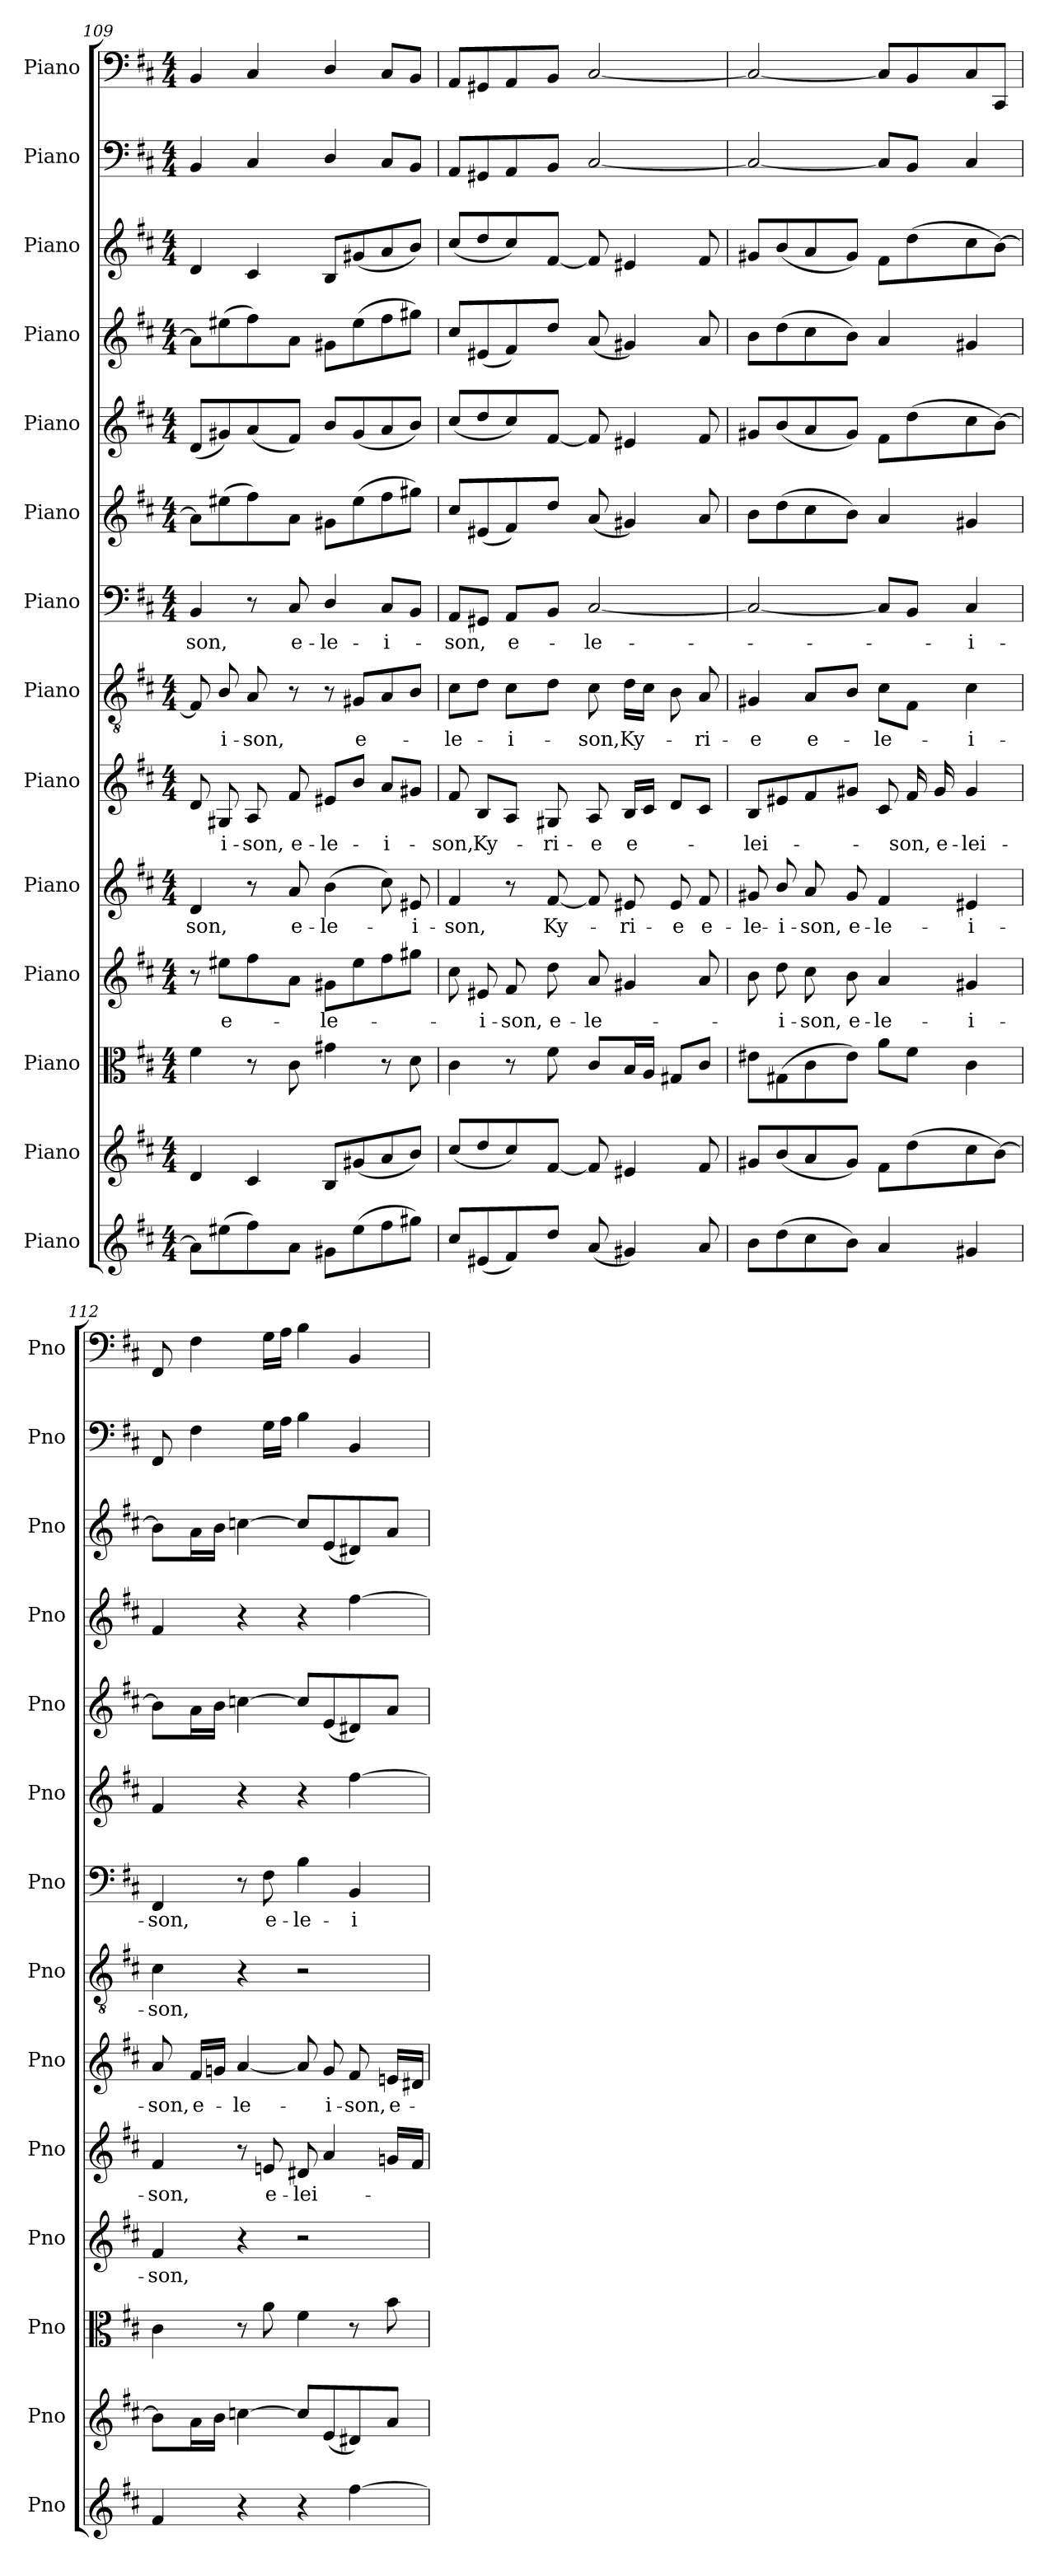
**kern	**kern	**kern	**kern	**text	**kern	**text	**kern	**text	**kern	**text	**kern	**text	**kern	**kern	**kern	**kern	**kern	**kern
*part14	*part13	*part12	*part11	*part11	*part10	*part10	*part9	*part9	*part8	*part8	*part7	*part7	*part6	*part5	*part4	*part3	*part2	*part1
*staff14	*staff13	*staff12	*staff11	*staff11	*staff10	*staff10	*staff9	*staff9	*staff8	*staff8	*staff7	*staff7	*staff6	*staff5	*staff4	*staff3	*staff2	*staff1
*I"Piano	*I"Piano	*I"Piano	*I"Piano	*	*I"Piano	*	*I"Piano	*	*I"Piano	*	*I"Piano	*	*I"Piano	*I"Piano	*I"Piano	*I"Piano	*I"Piano	*I"Piano
*I'Pno	*I'Pno	*I'Pno	*I'Pno	*	*I'Pno	*	*I'Pno	*	*I'Pno	*	*I'Pno	*	*I'Pno	*I'Pno	*I'Pno	*I'Pno	*I'Pno	*I'Pno
*clefG2	*clefG2	*clefC3	*clefG2	*	*clefG2	*	*clefG2	*	*clefGv2	*	*clefF4	*	*clefG2	*clefG2	*clefG2	*clefG2	*clefF4	*clefF4
*k[f#c#]	*k[f#c#]	*k[f#c#]	*k[f#c#]	*	*k[f#c#]	*	*k[f#c#]	*	*k[f#c#]	*	*k[f#c#]	*	*k[f#c#]	*k[f#c#]	*k[f#c#]	*k[f#c#]	*k[f#c#]	*k[f#c#]
*b:	*b:	*b:	*b:	*	*b:	*	*b:	*	*b:	*	*b:	*	*b:	*b:	*b:	*b:	*b:	*b:
*M4/4	*M4/4	*M4/4	*M4/4	*	*M4/4	*	*M4/4	*	*M4/4	*	*M4/4	*	*M4/4	*M4/4	*M4/4	*M4/4	*M4/4	*M4/4
=109	=109	=109	=109	=109	=109	=109	=109	=109	=109	=109	=109	=109	=109	=109	=109	=109	=109	=109
8a\L]	4d/	4f#\	8r	.	4d/	-son,	8d/	.	8F#/]	.	4BB/	-son,	8a\L]	(<8d/L	8a\L]	4d/	4BB/	4BB/
(>8ee#X\	.	.	8ee#X\L	e-	.	.	8G#X/	-i-	8B/	-i-	.	.	(>8ee#X\	8g#X/)	(>8ee#X\	.	.	.
8ff#\)	4c#/	8r	8ff#\	.	8r	.	8A/	-son,	8A/	-son,	8r	.	8ff#\)	(<8a/	8ff#\)	4c#/	4C#/	4C#/
8a\J	.	8c#\	8a\J	.	8a/	e-	8f#/	e-	8r	.	8C#/	e-	8a\J	8f#/J)	8a\J	.	.	.
8g#X\L	8B/L	4g#X\	8g#X\L	-le-	(>4b\	-le-	8e#X/L	-le-	8r	.	4D/	-le-	8g#X\L	8b/L	8g#X\L	8B/L	4D/	4D/
(>8ee#\	(<8g#X/	.	8ee#\	.	.	.	8b/J	.	8G#X/L	e-	.	.	(>8ee#\	(<8g#/	(>8ee#\	(<8g#X/	.	.
8ff#\	8a/	8r	8ff#\	.	8cc#\)	.	8a/L	-i-	8A/	.	8C#/L	-i-	8ff#\	8a/	8ff#\	8a/	8C#/L	8C#/L
8gg#X\J)	8b/J)	8d\	8gg#X\J	.	8e#X/	-i-	8g#X/J	.	8B/J	.	8BB/J	.	8gg#X\J)	8b/J)	8gg#X\J)	8b/J)	8BB/J	8BB/J
=110	=110	=110	=110	=110	=110	=110	=110	=110	=110	=110	=110	=110	=110	=110	=110	=110	=110	=110
8cc#/L	(<8cc#/L	4c#\	8cc#\	.	4f#/	-son,	8f#/	-son,	8c#\L	-le-	8AA/L	-son,	8cc#/L	(<8cc#/L	8cc#/L	(<8cc#/L	8AA/L	8AA/L
(<8e#X/	8dd/	.	8e#X/	-i-	.	.	8B/L	Ky-	8d\J	.	8GG#X/J	.	(<8e#X/	8dd/	(<8e#X/	8dd/	8GG#X/	8GG#X/
8f#/)	8cc#/)	8r	8f#/	-son,	8r	.	8A/J	.	8c#\L	-i-	8AA/L	e-	8f#/)	8cc#/)	8f#/)	8cc#/)	8AA/	8AA/
8dd/J	[8f#/J	8f#\	8dd\	e-	[8f#/	Ky-	8G#X/	-ri-	8d\J	.	8BB/J	.	8dd/J	[8f#/J	8dd/J	[8f#/J	8BB/J	8BB/J
(<8a/	8f#/]	8c#/L	8a/	-le-	8f#/]	.	8A/	-e	8c#\	-son,	[2C#/	-le-	(<8a/	8f#/]	(<8a/	8f#/]	[2C#/	[2C#/
4g#X/)	4e#X/	16B/L	4g#X/	.	8e#X/	-ri-	16B/LL	e-	16d\LL	Ky-	.	.	4g#X/)	4e#X/	4g#X/)	4e#X/	.	.
.	.	16A/JJ	.	.	.	.	16c#/JJ	.	16c#\JJ	.	.	.	.	.	.	.	.	.
.	.	8G#X/L	.	.	8e#/	-e	8d/L	.	8B\	.	.	.	.	.	.	.	.	.
8a/	8f#/	8c#/J	8a/	.	8f#/	e-	8c#/J	.	8A/	-ri-	.	.	8a/	8f#/	8a/	8f#/	.	.
=111	=111	=111	=111	=111	=111	=111	=111	=111	=111	=111	=111	=111	=111	=111	=111	=111	=111	=111
8b\L	8g#X/L	8e#X\L	8b\	.	8g#X/	-le-	8B/L	-lei-	4G#X/	-e	2C#/_	.	8b\L	8g#X/L	8b\L	8g#X/L	2C#/_	2C#/_
(>8dd\	(<8b/	(>8G#X\	8dd\	-i-	8b/	-i-	8e#X/	.	.	.	.	.	(>8dd\	(<8b/	(>8dd\	(<8b/	.	.
8cc#\	8a/	8c#\	8cc#\	-son,	8a/	-son,	8f#/	.	8A/L	e-	.	.	8cc#\	8a/	8cc#\	8a/	.	.
8b\J)	8g#/J)	8e#\J)	8b\	e-	8g#/	e-	8g#X/J	.	8B/J	.	.	.	8b\J)	8g#/J)	8b\J)	8g#/J)	.	.
4a/	8f#\L	8a\L	4a/	-le-	4f#/	-le-	8c#/	.	8c#\L	-le-	8C#/L]	.	4a/	8f#\L	4a/	8f#\L	8C#/L]	8C#/L]
.	(>8dd\	8f#\J	.	.	.	.	16f#/	-son,	8F#\J	.	8BB/J	.	.	(>8dd\	.	(>8dd\	8BB/J	8BB/
.	.	.	.	.	.	.	16g#/	e-	.	.	.	.	.	.	.	.	.	.
4g#X/	8cc#\	4c#\	4g#X/	-i-	4e#X/	-i-	4g#/	-lei-	4c#\	-i-	4C#/	-i-	4g#X/	8cc#\	4g#X/	8cc#\	4C#/	8C#/
.	[8b\J)	.	.	.	.	.	.	.	.	.	.	.	.	[8b\J)	.	[8b\J)	.	8CC#/J
=112	=112	=112	=112	=112	=112	=112	=112	=112	=112	=112	=112	=112	=112	=112	=112	=112	=112	=112
4f#/	8b\L]	4c#\	4f#/	-son,	4f#/	-son,	8a/	-son,	4c#\	-son,	4FF#/	-son,	4f#/	8b\L]	4f#/	8b\L]	8FF#/	8FF#/
.	16a\L	.	.	.	.	.	16f#/LL	e-	.	.	.	.	.	16a\L	.	16a\L	4F#\	4F#\
.	16b\JJ	.	.	.	.	.	16gn/JJ	.	.	.	.	.	.	16b\JJ	.	16b\JJ	.	.
4r	[4ccn\	8r	4r	.	8r	.	[4a/	-le-	4r	.	8r	.	4r	[4ccn\	4r	[4ccn\	.	.
.	.	8a\	.	.	8en/	e-	.	.	.	.	8F#\	e-	.	.	.	.	16G\LL	16G\LL
.	.	.	.	.	.	.	.	.	.	.	.	.	.	.	.	.	16A\JJ	16A\JJ
4r	8cc/L]	4f#\	2r	.	8d#X/	-lei-	8a/]	.	2r	.	4B\	-le-	4r	8cc/L]	4r	8cc/L]	4B\	4B\
.	(<8e/	.	.	.	4a/	.	8g/	-i-	.	.	.	.	.	(<8e/	.	(<8e/	.	.
[4ff#\	8d#X/)	8r	.	.	.	.	8f#/	-son,	.	.	4BB/	-i-	[4ff#\	8d#X/)	[4ff#\	8d#X/)	4BB/	4BB/
.	8a/J	8b\	.	.	16gn/LL	.	16en/LL	e-	.	.	.	.	.	8a/J	.	8a/J	.	.
.	.	.	.	.	16f#/JJ	.	16d#X/JJ	.	.	.	.	.	.	.	.	.	.	.
=	=	=	=	=	=	=	=	=	=	=	=	=	=	=	=	=	=	=
*-	*-	*-	*-	*-	*-	*-	*-	*-	*-	*-	*-	*-	*-	*-	*-	*-	*-	*-
